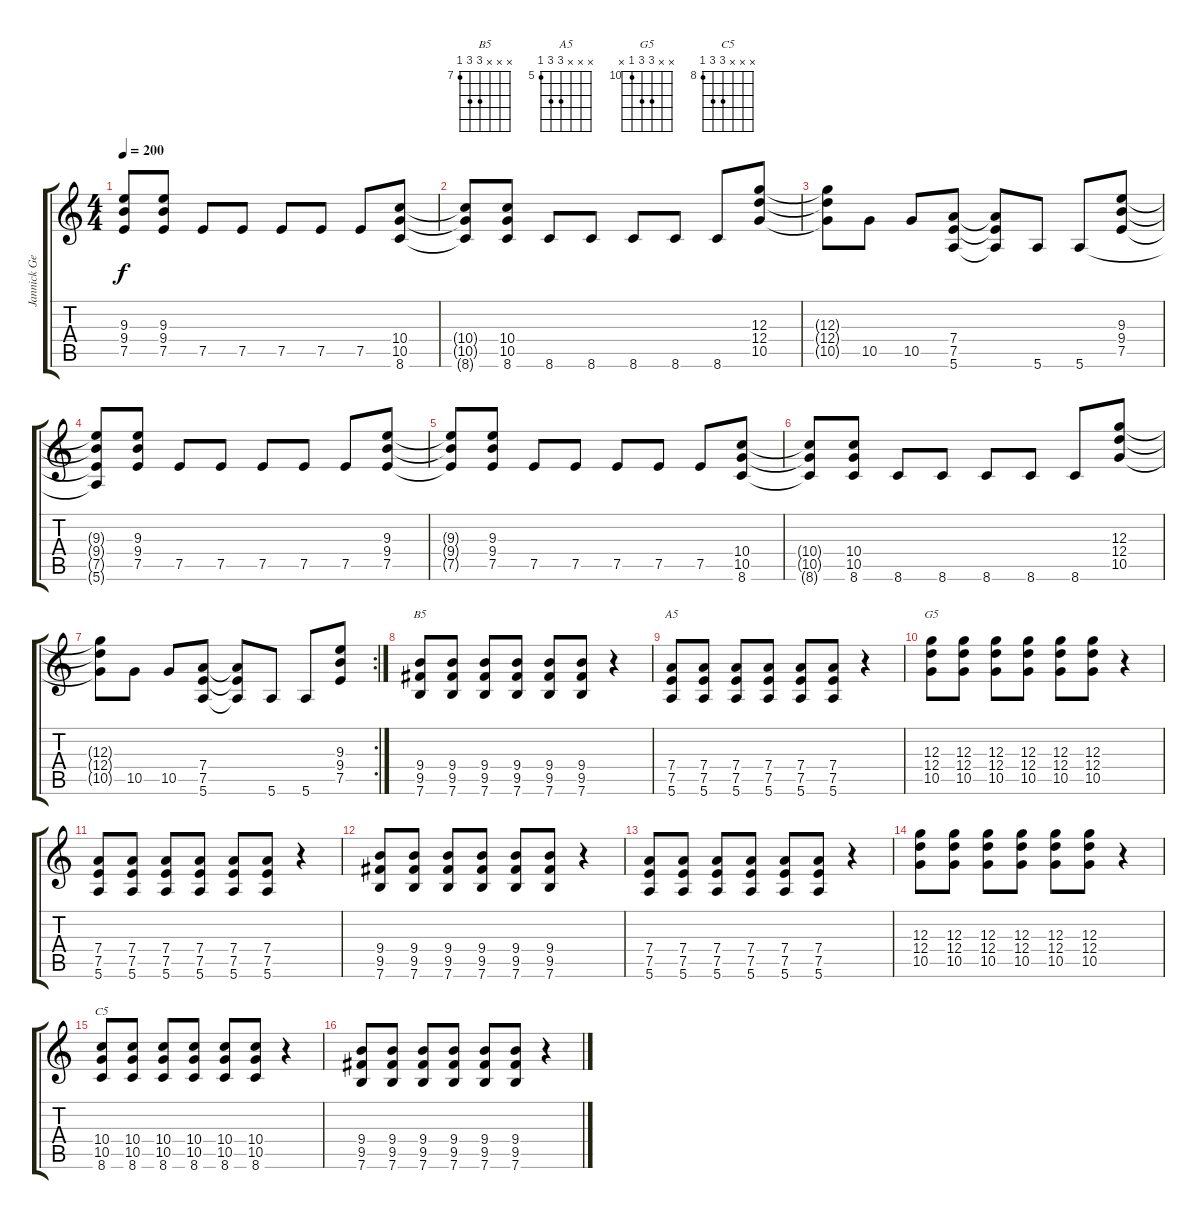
\track ("Jannick Gers" "Jannick Ge") {instrument distortionguitar}
\staff {score tabs}
\tuning (E4 B3 G3 D3 A2 E2) {hide}
\chord ("B5" x x x 9 9 7) {firstfret 7}
\chord ("A5" x x x 7 7 5) {firstfret 5}
\chord ("G5" x x 12 12 10 x) {firstfret 10}
\chord ("C5" x x x 10 10 8) {firstfret 8}
\ts (4 4)
\tempo 200
\clef g2
\ks c
(9.3{t} 9.4{t} 7.5{t}).8{dy f} (9.3 9.4 7.5).8 7.5.8 7.5.8 7.5.8 7.5.8 7.5.8 (10.4 10.5 8.6).8 |
(10.4{t} 10.5{t} 8.6{t}).8 (10.4 10.5 8.6).8 8.6.8 8.6.8 8.6.8 8.6.8 8.6.8 (12.3 12.4 10.5).8 |
(12.3{t} 12.4{t} 10.5{t}).8 10.5.8 10.5.8 (7.4 7.5 5.6).8 (7.4{t} 7.5{t} 5.6{t}).8 5.6.8 5.6.8 (9.3 9.4 7.5).8 |
(9.3{t} 9.4{t} 7.5{t} 5.6{t}).8 (9.3 9.4 7.5).8 7.5.8 7.5.8 7.5.8 7.5.8 7.5.8 (9.3 9.4 7.5).8 |
(9.3{t} 9.4{t} 7.5{t}).8 (9.3 9.4 7.5).8 7.5.8 7.5.8 7.5.8 7.5.8 7.5.8 (10.4 10.5 8.6).8 |
(10.4{t} 10.5{t} 8.6{t}).8 (10.4 10.5 8.6).8 8.6.8 8.6.8 8.6.8 8.6.8 8.6.8 (12.3 12.4 10.5).8 |
\rc 2
(12.3{t} 12.4{t} 10.5{t}).8 10.5.8 10.5.8 (7.4 7.5 5.6).8 (7.4{t} 7.5{t} 5.6{t}).8 5.6.8 5.6.8 (9.3 9.4 7.5).8 |
(9.4 9.5 7.6).8{ch "B5"} (9.4 9.5 7.6).8 (9.4 9.5 7.6).8 (9.4 9.5 7.6).8 (9.4 9.5 7.6).8 (9.4 9.5 7.6).8 r.4 |
(7.4 7.5 5.6).8{ch "A5"} (7.4 7.5 5.6).8 (7.4 7.5 5.6).8 (7.4 7.5 5.6).8 (7.4 7.5 5.6).8 (7.4 7.5 5.6).8 r.4 |
(12.3 12.4 10.5).8{ch "G5"} (12.3 12.4 10.5).8 (12.3 12.4 10.5).8 (12.3 12.4 10.5).8 (12.3 12.4 10.5).8 (12.3 12.4 10.5).8 r.4 |
(7.4 7.5 5.6).8 (7.4 7.5 5.6).8 (7.4 7.5 5.6).8 (7.4 7.5 5.6).8 (7.4 7.5 5.6).8 (7.4 7.5 5.6).8 r.4 |
(9.4 9.5 7.6).8 (9.4 9.5 7.6).8 (9.4 9.5 7.6).8 (9.4 9.5 7.6).8 (9.4 9.5 7.6).8 (9.4 9.5 7.6).8 r.4 |
(7.4 7.5 5.6).8 (7.4 7.5 5.6).8 (7.4 7.5 5.6).8 (7.4 7.5 5.6).8 (7.4 7.5 5.6).8 (7.4 7.5 5.6).8 r.4 |
(12.3 12.4 10.5).8 (12.3 12.4 10.5).8 (12.3 12.4 10.5).8 (12.3 12.4 10.5).8 (12.3 12.4 10.5).8 (12.3 12.4 10.5).8 r.4 |
(10.4 10.5 8.6).8{ch "C5"} (10.4 10.5 8.6).8 (10.4 10.5 8.6).8 (10.4 10.5 8.6).8 (10.4 10.5 8.6).8 (10.4 10.5 8.6).8 r.4 |
(9.4 9.5 7.6).8 (9.4 9.5 7.6).8 (9.4 9.5 7.6).8 (9.4 9.5 7.6).8 (9.4 9.5 7.6).8 (9.4 9.5 7.6).8 r.4
